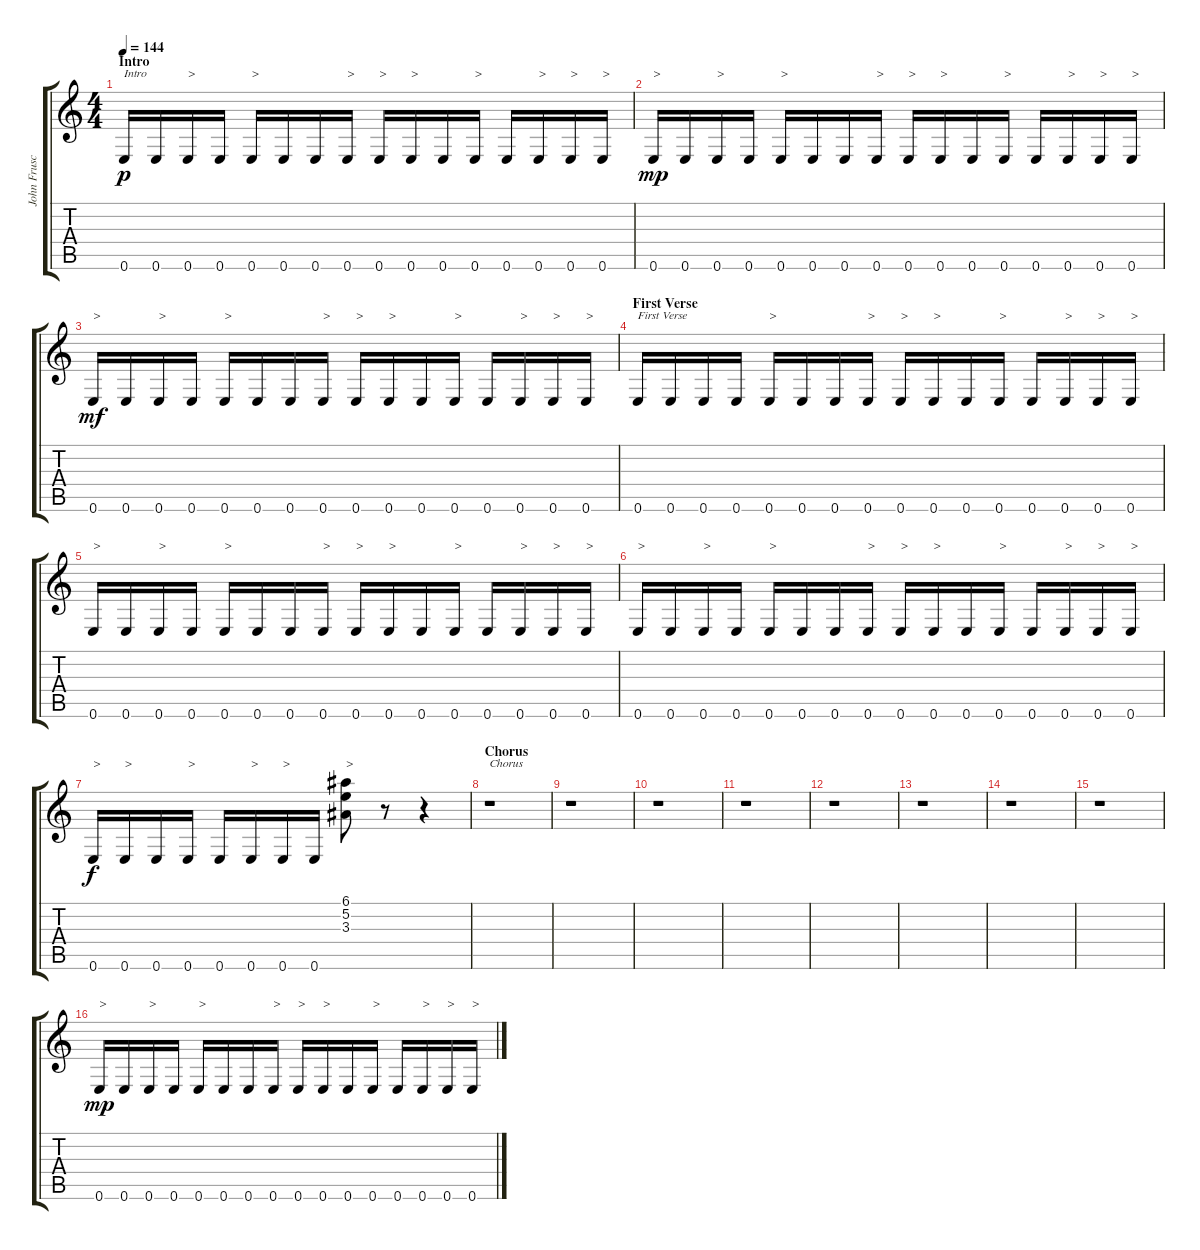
\track ("John Frusciante" "John Frusc") {instrument electricguitarmuted}
\staff {score tabs}
\tuning (E4 B3 G3 D3 A2 E2) {hide}
\ts (4 4)
\section ("" "Intro")
\tempo 144
\clef g2
\ks c
0.6.16{txt "Intro" dy p instrument electricguitarmuted} 0.6.16 0.6.16{txt ">"} 0.6.16 0.6.16{txt ">"} 0.6.16 0.6.16 0.6.16{txt ">"} 0.6.16{txt ">"} 0.6.16{txt ">"} 0.6.16 0.6.16{txt ">"} 0.6.16 0.6.16{txt ">"} 0.6.16{txt ">"} 0.6.16{txt ">"} |
0.6.16{txt ">" dy mp} 0.6.16 0.6.16{txt ">"} 0.6.16 0.6.16{txt ">"} 0.6.16 0.6.16 0.6.16{txt ">"} 0.6.16{txt ">"} 0.6.16{txt ">"} 0.6.16 0.6.16{txt ">"} 0.6.16 0.6.16{txt ">"} 0.6.16{txt ">"} 0.6.16{txt ">"} |
0.6.16{txt ">" dy mf} 0.6.16 0.6.16{txt ">"} 0.6.16 0.6.16{txt ">"} 0.6.16 0.6.16 0.6.16{txt ">"} 0.6.16{txt ">"} 0.6.16{txt ">"} 0.6.16 0.6.16{txt ">"} 0.6.16 0.6.16{txt ">"} 0.6.16{txt ">"} 0.6.16{txt ">"} |
\section ("" "First Verse")
0.6.16{txt "First Verse"} 0.6.16 0.6.16 0.6.16 0.6.16{txt ">"} 0.6.16 0.6.16 0.6.16{txt ">"} 0.6.16{txt ">"} 0.6.16{txt ">"} 0.6.16 0.6.16{txt ">"} 0.6.16 0.6.16{txt ">"} 0.6.16{txt ">"} 0.6.16{txt ">"} |
0.6.16{txt ">"} 0.6.16 0.6.16{txt ">"} 0.6.16 0.6.16{txt ">"} 0.6.16 0.6.16 0.6.16{txt ">"} 0.6.16{txt ">"} 0.6.16{txt ">"} 0.6.16 0.6.16{txt ">"} 0.6.16 0.6.16{txt ">"} 0.6.16{txt ">"} 0.6.16{txt ">"} |
0.6.16{txt ">"} 0.6.16 0.6.16{txt ">"} 0.6.16 0.6.16{txt ">"} 0.6.16 0.6.16 0.6.16{txt ">"} 0.6.16{txt ">"} 0.6.16{txt ">"} 0.6.16 0.6.16{txt ">"} 0.6.16 0.6.16{txt ">"} 0.6.16{txt ">"} 0.6.16{txt ">"} |
0.6.16{txt ">" dy f} 0.6.16{txt ">"} 0.6.16 0.6.16{txt ">"} 0.6.16 0.6.16{txt ">"} 0.6.16{txt ">"} 0.6.16 (6.1 5.2 3.3).8{txt ">" instrument overdrivenguitar} r.8 r.4 |
\section ("" "Chorus")
r.1{txt "Chorus"} |
r.1 |
r.1 |
r.1 |
r.1 |
r.1 |
r.1 |
r.1 |
0.6.16{txt ">" dy mp instrument electricguitarmuted} 0.6.16 0.6.16{txt ">"} 0.6.16 0.6.16{txt ">"} 0.6.16 0.6.16 0.6.16{txt ">"} 0.6.16{txt ">"} 0.6.16{txt ">"} 0.6.16 0.6.16{txt ">"} 0.6.16 0.6.16{txt ">"} 0.6.16{txt ">"} 0.6.16{txt ">"}
